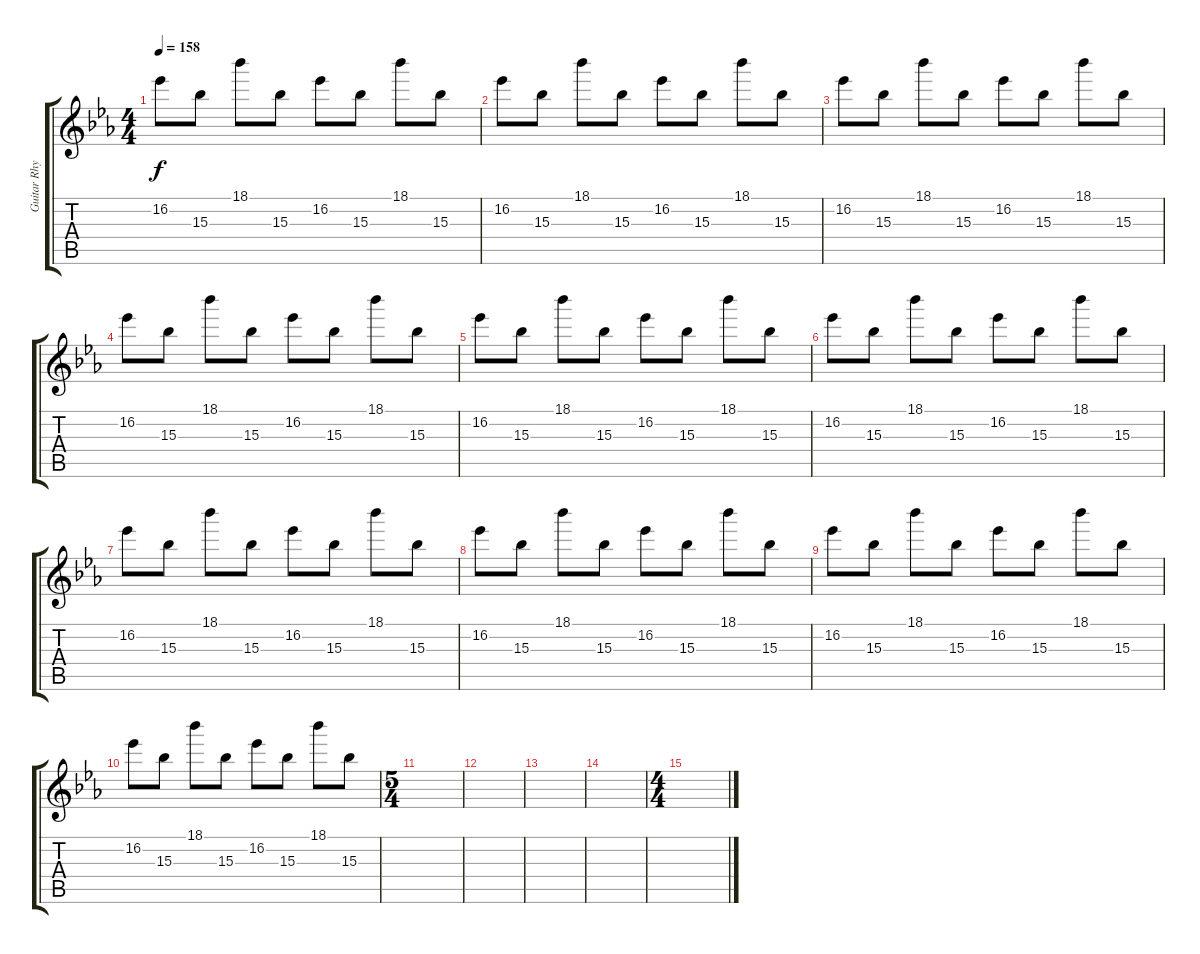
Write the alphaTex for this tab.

\track ("Guitar Rhythm" "Guitar Rhy") {instrument distortionguitar}
\staff {score tabs}
\tuning (E4 B3 G3 D3 A2 E2) {hide}
\ts (4 4)
\tempo 158
\clef g2
\ks eb
16.2.8{dy f} 15.3.8 18.1.8 15.3.8 16.2.8 15.3.8 18.1.8 15.3.8 |
16.2.8 15.3.8 18.1.8 15.3.8 16.2.8 15.3.8 18.1.8 15.3.8 |
16.2.8 15.3.8 18.1.8 15.3.8 16.2.8 15.3.8 18.1.8 15.3.8 |
16.2.8 15.3.8 18.1.8 15.3.8 16.2.8 15.3.8 18.1.8 15.3.8 |
16.2.8 15.3.8 18.1.8 15.3.8 16.2.8 15.3.8 18.1.8 15.3.8 |
16.2.8 15.3.8 18.1.8 15.3.8 16.2.8 15.3.8 18.1.8 15.3.8 |
16.2.8 15.3.8 18.1.8 15.3.8 16.2.8 15.3.8 18.1.8 15.3.8 |
16.2.8 15.3.8 18.1.8 15.3.8 16.2.8 15.3.8 18.1.8 15.3.8 |
16.2.8 15.3.8 18.1.8 15.3.8 16.2.8 15.3.8 18.1.8 15.3.8 |
16.2.8 15.3.8 18.1.8 15.3.8 16.2.8 15.3.8 18.1.8 15.3.8 |
\ts (5 4)
|
|
|
|
\ts (4 4)
